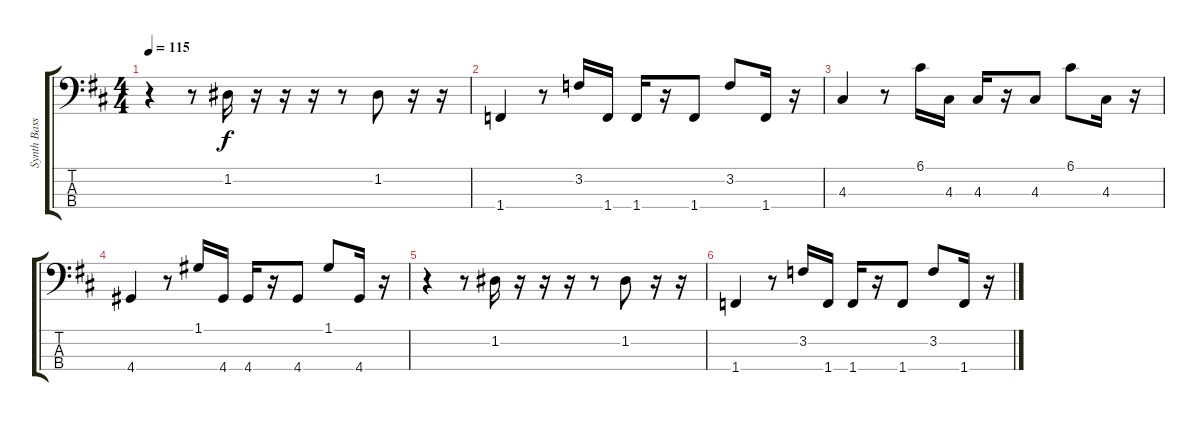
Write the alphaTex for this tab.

\track ("Synth Bass" "Synth Bass") {instrument synthbass1}
\staff {score tabs}
\tuning (G2 D2 A1 E1) {hide}
\ts (4 4)
\tempo 115
\clef f4
\ks bminor
r.4{dy f} r.8 1.2.16 r.16 r.16 r.16 r.8 1.2.8 r.16 r.16 |
1.4.4 r.8 3.2.16 1.4.16 1.4.16 r.16 1.4.8 3.2.8 1.4.16 r.16 |
4.3.4 r.8 6.1.16 4.3.16 4.3.16 r.16 4.3.8 6.1.8 4.3.16 r.16 |
4.4.4 r.8 1.1.16 4.4.16 4.4.16 r.16 4.4.8 1.1.8 4.4.16 r.16 |
r.4 r.8 1.2.16 r.16 r.16 r.16 r.8 1.2.8 r.16 r.16 |
1.4.4 r.8 3.2.16 1.4.16 1.4.16 r.16 1.4.8 3.2.8 1.4.16 r.16
